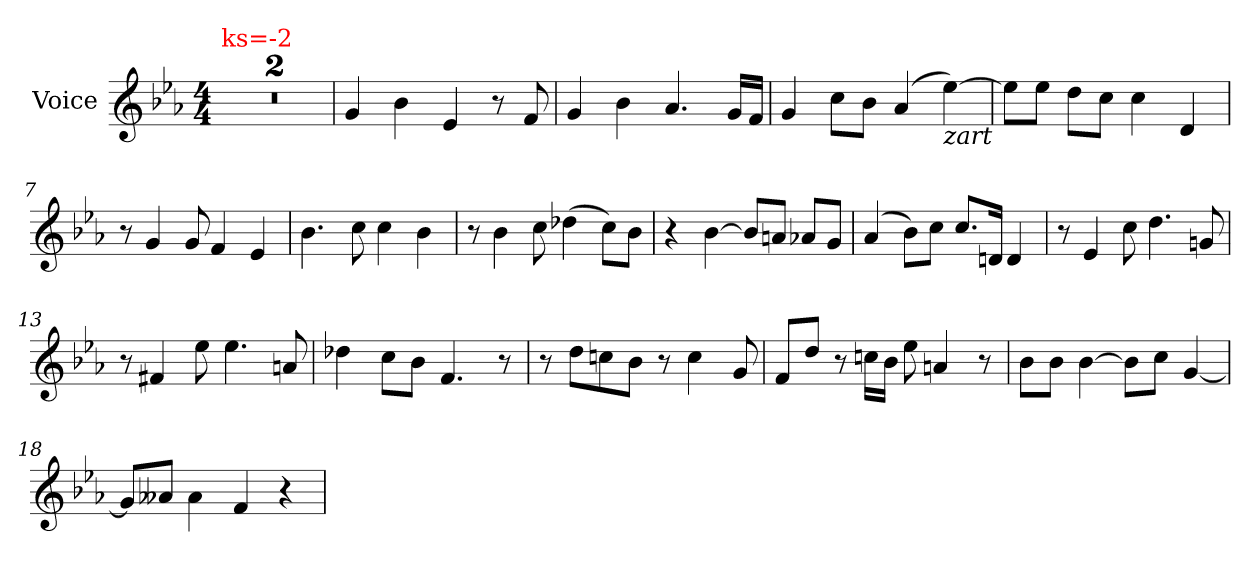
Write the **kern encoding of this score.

**kern
*part1
*staff1
*I"Voice
*I'V
*clefG2
*k[b-e-a-]
*M4/4
*MM69
=1
!LO:TX:a:color=#FF0000:t=ks=-2
1r
=2
1r
=3
4g/
4b-\
4e-/
8r
8f/
=4
4g/
4b-\
4.a-/
16g/LL
16f/JJ
=5
4g/
8cc\L
8b-\J
(>4a-/
!LO:TX:b:i:t=zart
[4ee-\)
=6
8ee-\L]
8ee-\J
8dd\L
8cc\J
4cc\
4d/
!!LO:LB:g=z
=7
8r
4g/
8g/
4f/
4e-/
=8
4.b-\
8cc\
4cc\
4b-\
=9
8r
4b-\
8cc\
(>4dd-X\
8cc\L)
8b-\J
=10
4r
[4b-\
8b-/L]
8an/J
8a-X/L
8g/J
!!LO:LB:g=z
=11
(>4a-/
8b-\L)
8cc\J
8.cc/L
16dn/Jk
4d/
=12
8r
4e-/
8cc\
4.dd\
8gn/
=13
8r
4f#Xi/
8ee-\
4.ee-\
8an/
=14
4dd-X\
8cc\L
8b-\J
4.f/
8r
!!LO:LB:g=z
=15
8r
8dd\L
8ccn\
8b-\J
8r
4cc\
8g/
=16
8f/L
8dd/J
8r
16ccn\LL
16b-\JJ
8ee-\
4an/
8r
=17
8b-\L
8b-\J
[4b-\
8b-\L]
8cc\J
[4g/
=18
8g/L]
8a--Xi/J
4a--i\
4f/
4r
=
*-
